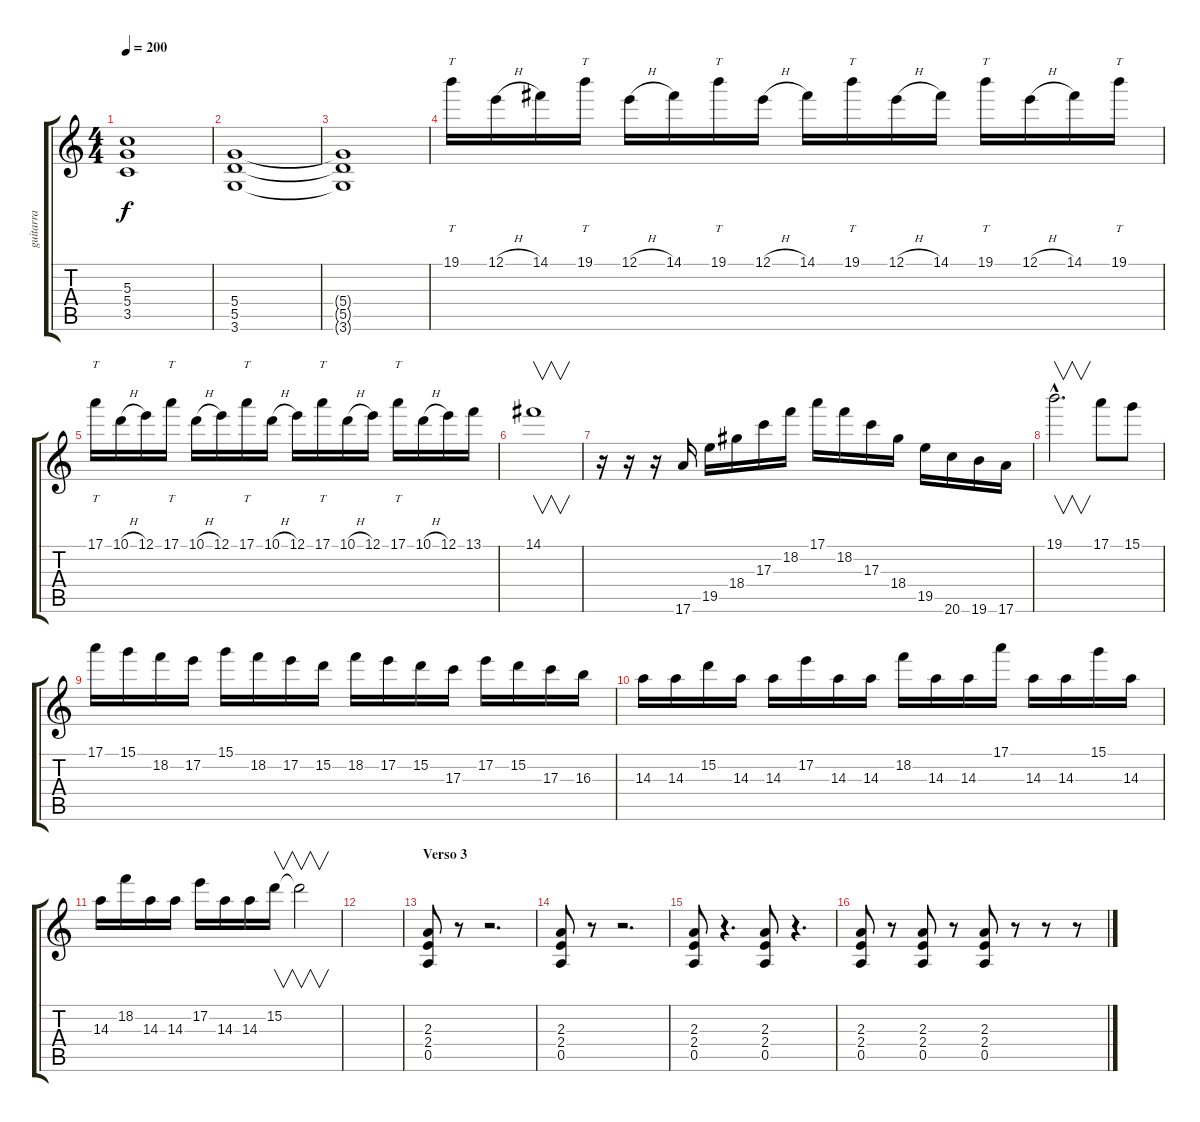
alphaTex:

\track ("guitarra" "guitarra") {instrument distortionguitar}
\staff {score tabs}
\tuning (E4 B3 G3 D3 A2 E2) {hide}
\ts (4 4)
\tempo 200
\clef g2
\ks c
(5.3{t} 5.4{t} 3.5{t}).1{dy f} |
(5.4 5.5 3.6).1 |
(5.4{t} 5.5{t} 3.6{t}).1 |
19.1.16{tt} 12.1{h}.16 14.1.16 19.1.16{tt} 12.1{h}.16 14.1.16 19.1.16{tt} 12.1{h}.16 14.1.16 19.1.16{tt} 12.1{h}.16 14.1.16 19.1.16{tt} 12.1{h}.16 14.1.16 19.1.16{tt} |
17.1.16{tt} 10.1{h}.16 12.1.16 17.1.16{tt} 10.1{h}.16 12.1.16 17.1.16{tt} 10.1{h}.16 12.1.16 17.1.16{tt} 10.1{h}.16 12.1.16 17.1.16{tt} 10.1{h}.16 12.1.16 13.1.16 |
14.1.1{v} |
r.16 r.16 r.16 17.6.16 19.5.16 18.4.16 17.3.16 18.2.16 17.1.16 18.2.16 17.3.16 18.4.16 19.5.16 20.6.16 19.6.16 17.6.16 |
19.1{hac}.2{v d} 17.1.8 15.1.8 |
17.1.16 15.1.16 18.2.16 17.2.16 15.1.16 18.2.16 17.2.16 15.2.16 18.2.16 17.2.16 15.2.16 17.3.16 17.2.16 15.2.16 17.3.16 16.3.16 |
14.3.16 14.3.16 15.2.16 14.3.16 14.3.16 17.2.16 14.3.16 14.3.16 18.2.16 14.3.16 14.3.16 17.1.16 14.3.16 14.3.16 15.1.16 14.3.16 |
14.3.16 18.2.16 14.3.16 14.3.16 17.2.16 14.3.16 14.3.16 15.2.16{v} 15.2{t}.2{v} |
|
\section ("" "Verso 3")
(2.3 2.4 0.5).8 r.8 r.2{d} |
(2.3 2.4 0.5).8 r.8 r.2{d} |
(2.3 2.4 0.5).8 r.4{d} (2.3 2.4 0.5).8 r.4{d} |
(2.3 2.4 0.5).8 r.8 (2.3 2.4 0.5).8 r.8 (2.3 2.4 0.5).8 r.8 r.8 r.8
